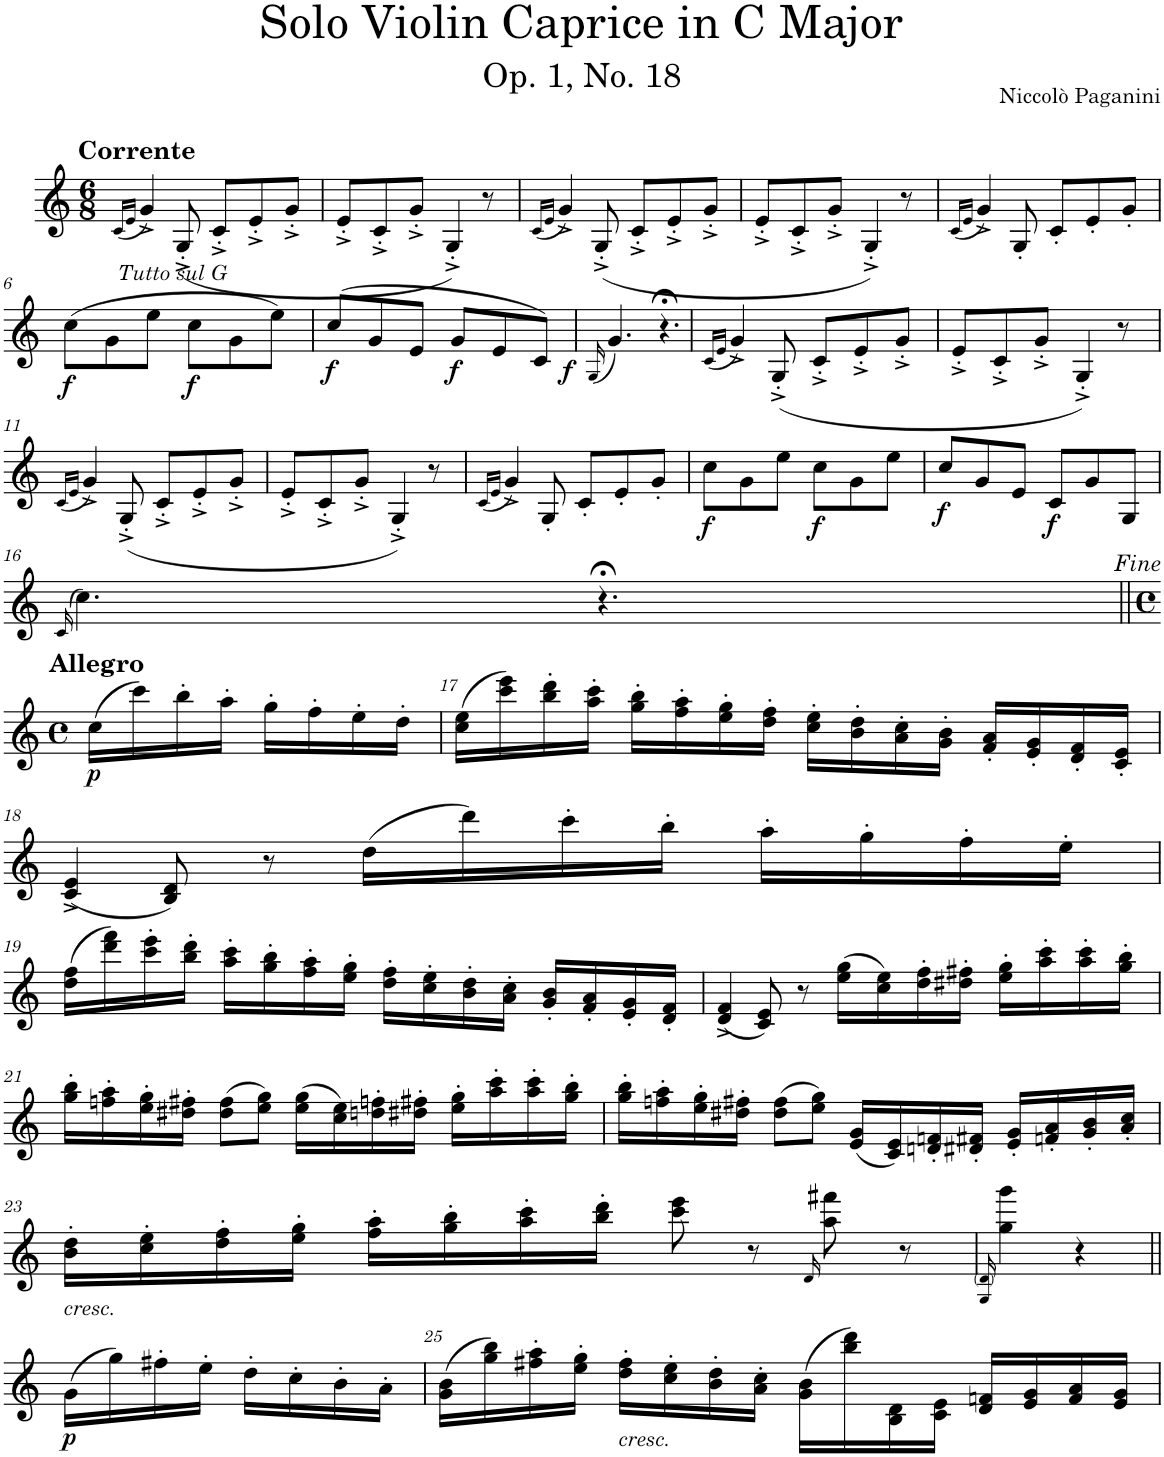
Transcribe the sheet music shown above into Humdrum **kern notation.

**kern	**dynam
*part1	*part1
*staff1	*staff1
*I"Violin	*
*I'Vln.	*
*clefG2	*
*k[]	*
*M6/8	*
=1	=1
(16qc/LL	.
16qe/JJ	.
!LO:TX:a:B:t=Corrente	!
!LO:TX:b:i:t=Tutto sul G	!
4g^/)	.
(<8G'^/	.
8c'^/L	.
8e'^/	.
8g'^/J	.
=2	=2
8e'^/L	.
8c'^/	.
8g'^/J	.
4G'^/)	.
8r	.
=3	=3
(16qc/LL	.
16qe/JJ	.
4g^/)	.
(<8G'^/	.
8c'^/L	.
8e'^/	.
8g'^/J	.
=4	=4
8e'^/L	.
8c'^/	.
8g'^/J	.
4G'^/)	.
8r	.
=5	=5
(16qc/LL	.
16qe/JJ	.
4g^/)	.
8G'/	.
8c'/L	.
8e'/	.
8g'/J	.
!!LO:LB:g=z
=6	=6
!	!LO:DY:b
(8cc\L	f
8g\	.
8ee\J	.
!	!LO:DY:b
8cc\L	f
8g\	.
8ee\J)	.
=7	=7
!	!LO:DY:b
(>8cc/L	f
8g/	.
8e/J	.
!	!LO:DY:b
8g/L	f
8e/	.
8c/J)	.
=8	=8
(16qG/	.
!	!LO:DY:b
4.g/)	f
4.r;<	.
=9	=9
(16qc/LL	.
16qe/JJ	.
4g^/)	.
(<8G'^/	.
8c'^/L	.
8e'^/	.
8g'^/J	.
=10	=10
8e'^/L	.
8c'^/	.
8g'^/J	.
4G'^/)	.
8r	.
!!LO:LB:g=z
=11	=11
(16qc/LL	.
16qe/JJ	.
4g^/)	.
(<8G'^/	.
8c'^/L	.
8e'^/	.
8g'^/J	.
=12	=12
8e'^/L	.
8c'^/	.
8g'^/J	.
4G'^/)	.
8r	.
=13	=13
(16qc/LL	.
16qe/JJ	.
4g^/)	.
8G'/	.
8c'/L	.
8e'/	.
8g'/J	.
=14	=14
!	!LO:DY:b
8cc\L	f
8g\	.
8ee\J	.
!	!LO:DY:b
8cc\L	f
8g\	.
8ee\J	.
=15	=15
!	!LO:DY:b
8cc/L	f
8g/	.
8e/J	.
!	!LO:DY:b
8c/L	f
8g/	.
8G/J	.
!!LO:LB:g=z
=16	=16
(>16qc/	.
4.cc\)	.
4.r;<	.
!!LO:LB:g=z
=16X1||	=16X1||
*M4/4	*
*met(c)	*
!LO:TX:a:B:t=Allegro	!
!	!LO:DY:b
(16cc\LL	p
16ccc\)	.
16bb'\	.
16aa'\JJ	.
16gg'\LL	.
16ff'\	.
16ee'\	.
16dd'\JJ	.
=17	=17
(16cc\ 16ee\LL	.
16ccc\ 16eee\)	.
16bb\' 16ddd\'	.
16aa\' 16ccc\'JJ	.
16gg\' 16bb\'LL	.
16ff\' 16aa\'	.
16ee\' 16gg\'	.
16dd\' 16ff\'JJ	.
16cc\' 16ee\'LL	.
16b\' 16dd\'	.
16a\' 16cc\'	.
16g\' 16b\'JJ	.
16f/' 16a/'LL	.
16e/' 16g/'	.
16d/' 16f/'	.
16c/' 16e/'JJ	.
!!LO:LB:g=z
=18	=18
(4c/^ 4e/^	.
8B/ 8d/)	.
8r	.
(16dd\LL	.
16ddd\)	.
16ccc'\	.
16bb'\JJ	.
16aa'\LL	.
16gg'\	.
16ff'\	.
16ee'\JJ	.
!!LO:LB:g=z
=19	=19
(16dd\ 16ff\LL	.
16ddd\ 16fff\)	.
16ccc\' 16eee\'	.
16bb\' 16ddd\'JJ	.
16aa\' 16ccc\'LL	.
16gg\' 16bb\'	.
16ff\' 16aa\'	.
16ee\' 16gg\'JJ	.
16dd\' 16ff\'LL	.
16cc\' 16ee\'	.
16b\' 16dd\'	.
16a\' 16cc\'JJ	.
16g/' 16b/'LL	.
16f/' 16a/'	.
16e/' 16g/'	.
16d/' 16f/'JJ	.
=20	=20
(4d/^ 4f/^	.
8c/ 8e/)	.
8r	.
(16ee\ 16gg\LL	.
16cc\ 16ee\)	.
16dd\' 16ff\'	.
16dd#X\' 16ff#X\'JJ	.
16ee\' 16gg\'LL	.
16aa\' 16ccc\'	.
16aa\' 16ccc\'	.
16gg\' 16bb\'JJ	.
!!LO:LB:g=z
=21	=21
16gg\' 16bb\'LL	.
16ffn\' 16aa\'	.
16ee\' 16gg\'	.
16dd#X\' 16ff#X\'JJ	.
(8dd#\ 8ff#\L	.
8ee\ 8gg\J)	.
(16ee\ 16gg\LL	.
16cc\ 16ee\)	.
16ddn\' 16ffn\'	.
16dd#X\' 16ff#X\'JJ	.
16ee\' 16gg\'LL	.
16aa\' 16ccc\'	.
16aa\' 16ccc\'	.
16gg\' 16bb\'JJ	.
=22	=22
16gg\' 16bb\'LL	.
16ffn\' 16aa\'	.
16ee\' 16gg\'	.
16dd#X\' 16ff#X\'JJ	.
(8dd#\ 8ff#\L	.
8ee\ 8gg\J)	.
(16e/ 16g/LL	.
16c/ 16e/)	.
16dn/' 16fn/'	.
16d#X/' 16f#X/'JJ	.
16e/' 16g/'LL	.
16fn/' 16a/'	.
16g/' 16b/'	.
16a/' 16cc/'JJ	.
!!LO:LB:g=z
=23	=23
!LO:TX:b:i:t=cresc.	!
16b\' 16dd\'LL	.
16cc\' 16ee\'	.
16dd\' 16ff\'	.
16ee\' 16gg\'JJ	.
16ff\' 16aa\'LL	.
16gg\' 16bb\'	.
16aa\' 16ccc\'	.
16bb\' 16ddd\'JJ	.
8ccc\ 8eee\	.
8r	.
16qd/	.
8aa\ 8fff#X\	.
8r	.
=24	=24
16qG/ 16qd/	.
4gg\ 4ggg\	.
4r	.
!!LO:LB:g=z
=24X2||	=24X2||
!	!LO:DY:b
(16g\LL	p
16gg\)	.
16ff#X'\	.
16ee'\JJ	.
16dd'\LL	.
16cc'\	.
16b'\	.
16a'\JJ	.
=25	=25
(16g\ 16b\LL	.
16gg\ 16bb\)	.
16ff#X\' 16aa\'	.
16ee\' 16gg\'JJ	.
!LO:TX:b:i:t=cresc.	!
16dd\' 16ff#\'LL	.
16cc\' 16ee\'	.
16b\' 16dd\'	.
16a\' 16cc\'JJ	.
(16g\ 16b\LL	.
16bb\ 16ddd\)	.
16B\ 16d\	.
16c\ 16e\JJ	.
16d/ 16fn/LL	.
16e/ 16g/	.
16f/ 16a/	.
16e/ 16g/JJ	.
=	=
*-	*-
